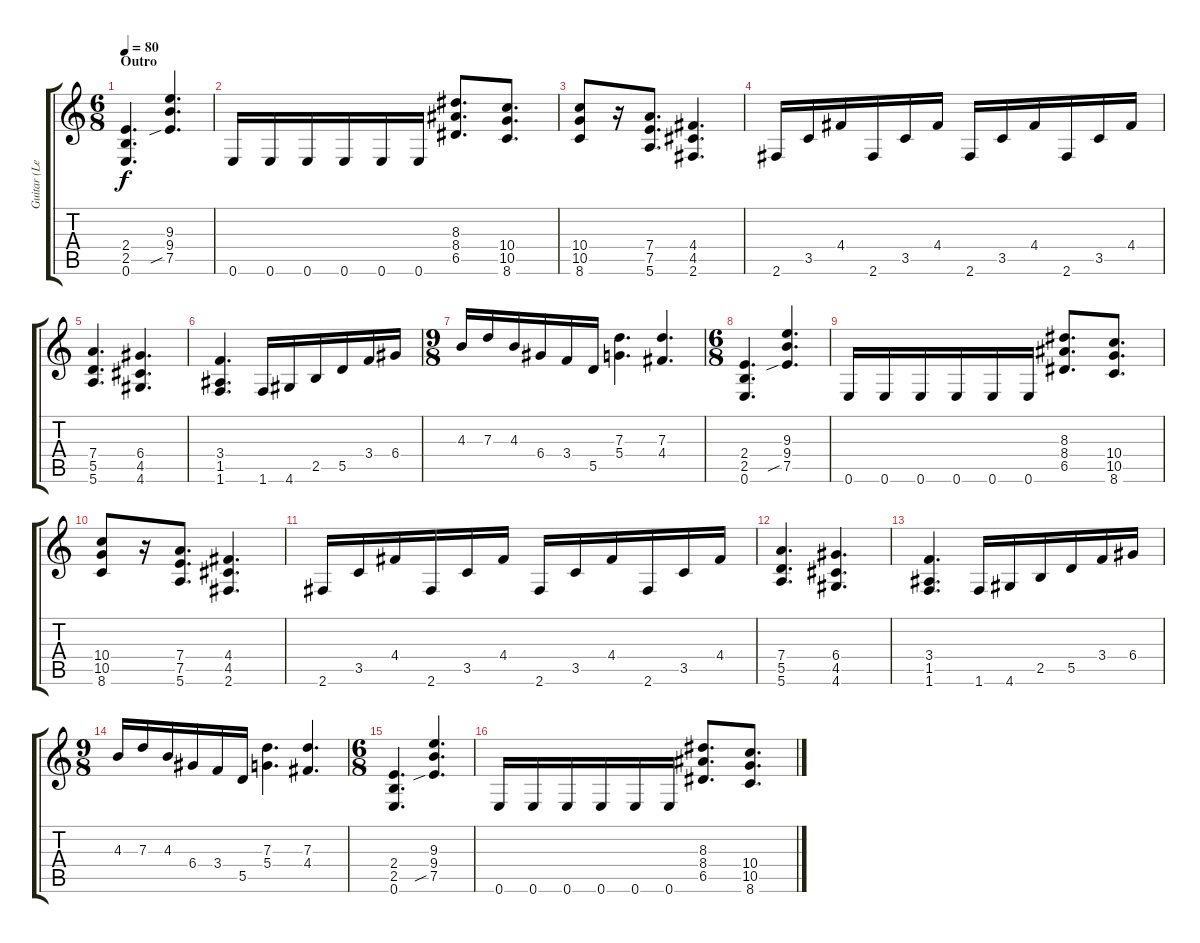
\track ("Guitar (Leon)" "Guitar (Le") {instrument distortionguitar}
\staff {score tabs}
\tuning (E4 B3 G3 D3 A2 E2) {hide}
\ts (6 8)
\section ("" "Outro")
\tempo 80
\clef g2
\ks c
(2.4 2.5 0.6).4{d dy f} (9.3 9.4 7.5{sib}).4{d} |
0.6.16 0.6.16 0.6.16 0.6.16 0.6.16 0.6.16 (8.3 8.4 6.5).8{d} (10.4 10.5 8.6).8{d} |
(10.4 10.5 8.6).8 r.16 (7.4 7.5 5.6).8{d} (4.4 4.5 2.6).4{d} |
2.6.16 3.5.16 4.4.16 2.6.16 3.5.16 4.4.16 2.6.16 3.5.16 4.4.16 2.6.16 3.5.16 4.4.16 |
(7.4 5.5 5.6).4{d} (6.4 4.5 4.6).4{d} |
(3.4 1.5 1.6).4{d} 1.6.16 4.6.16 2.5.16 5.5.16 3.4.16 6.4.16 |
\ts (9 8)
4.3.16 7.3.16 4.3.16 6.4.16 3.4.16 5.5.16 (7.3 5.4).4{d} (7.3 4.4).4{d} |
\ts (6 8)
(2.4 2.5 0.6).4{d} (9.3 9.4 7.5{sib}).4{d} |
0.6.16 0.6.16 0.6.16 0.6.16 0.6.16 0.6.16 (8.3 8.4 6.5).8{d} (10.4 10.5 8.6).8{d} |
(10.4 10.5 8.6).8 r.16 (7.4 7.5 5.6).8{d} (4.4 4.5 2.6).4{d} |
2.6.16 3.5.16 4.4.16 2.6.16 3.5.16 4.4.16 2.6.16 3.5.16 4.4.16 2.6.16 3.5.16 4.4.16 |
(7.4 5.5 5.6).4{d} (6.4 4.5 4.6).4{d} |
(3.4 1.5 1.6).4{d} 1.6.16 4.6.16 2.5.16 5.5.16 3.4.16 6.4.16 |
\ts (9 8)
4.3.16 7.3.16 4.3.16 6.4.16 3.4.16 5.5.16 (7.3 5.4).4{d} (7.3 4.4).4{d} |
\ts (6 8)
(2.4 2.5 0.6).4{d} (9.3 9.4 7.5{sib}).4{d} |
0.6.16 0.6.16 0.6.16 0.6.16 0.6.16 0.6.16 (8.3 8.4 6.5).8{d} (10.4 10.5 8.6).8{d}
